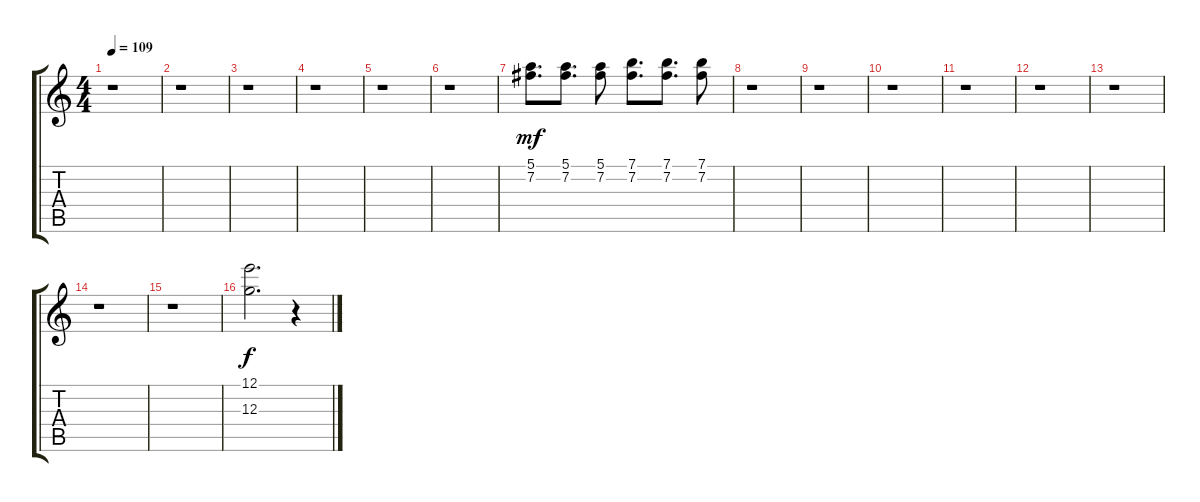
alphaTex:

\track "" {instrument electricguitarmuted}
\staff {score tabs}
\tuning (E4 B3 G3 D3 A2 E2) {hide}
\ts (4 4)
\tempo 109
\clef g2
\ks c
r.1{dy mf} |
r.1 |
r.1 |
r.1 |
r.1 |
r.1 |
(5.1 7.2).8{d} (5.1 7.2).8{d} (5.1 7.2).8 (7.1 7.2).8{d} (7.1 7.2).8{d} (7.1 7.2).8 |
r.1 |
r.1 |
r.1 |
r.1 |
r.1 |
r.1 |
r.1 |
r.1 |
(12.1 12.3).2{d dy f} r.4
